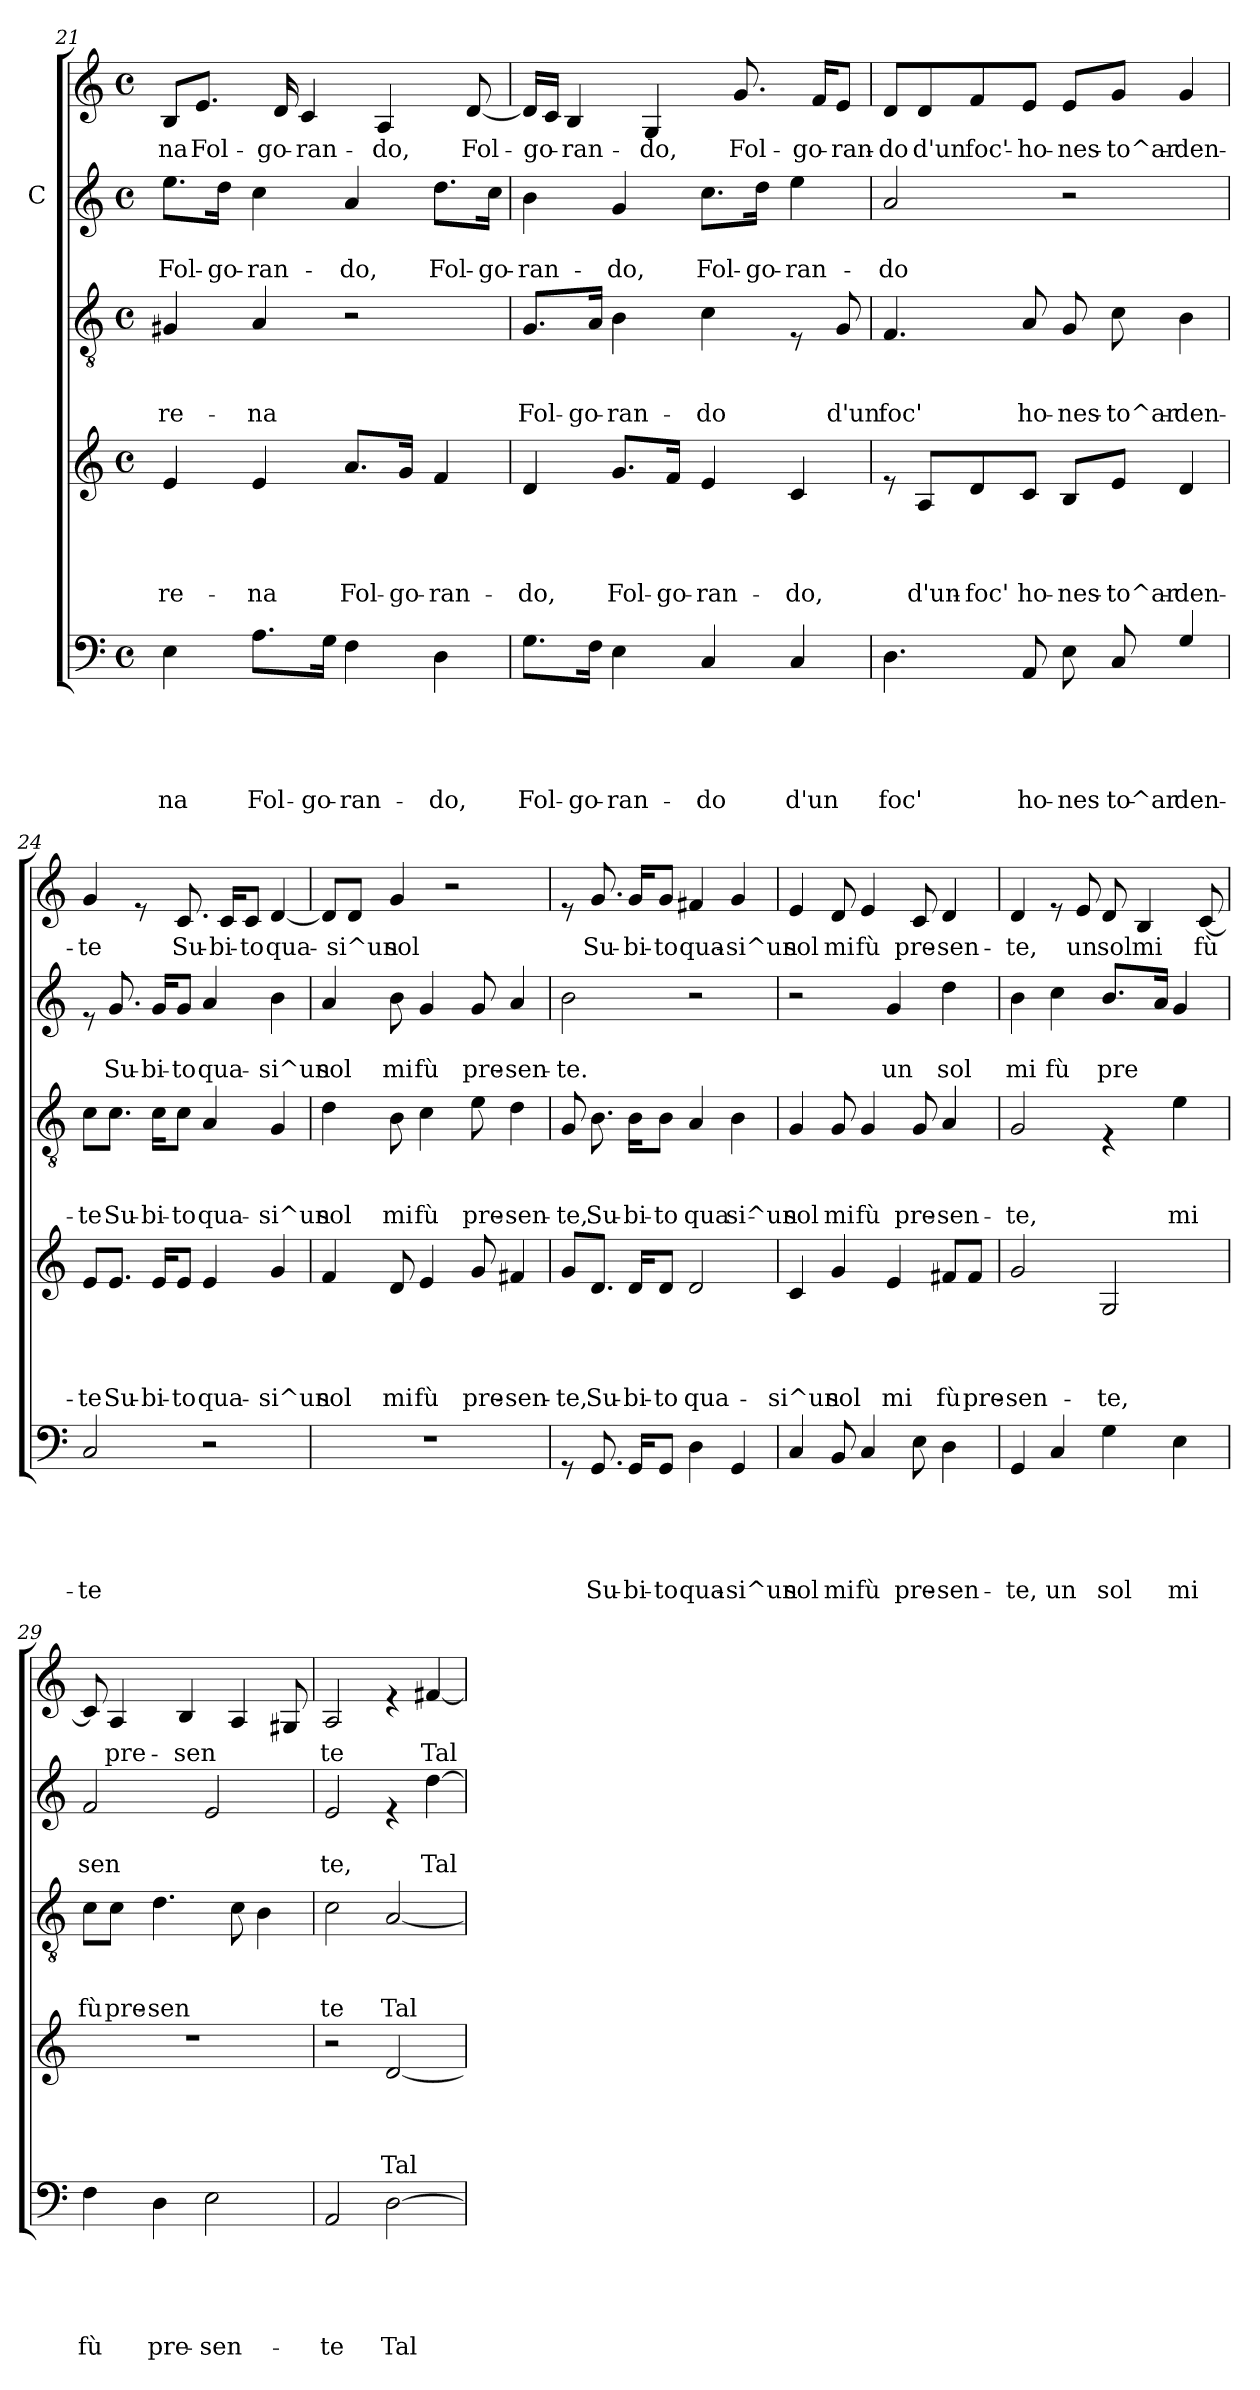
**kern	**text	**text	**text	**text	**text	**kern	**text	**text	**text	**text	**kern	**text	**text	**text	**kern	**text	**text	**kern	**text
*part5	*part5	*part5	*part5	*part5	*part5	*part4	*part4	*part4	*part4	*part4	*part3	*part3	*part3	*part3	*part2	*part2	*part2	*part1	*part1
*staff5	*staff5	*staff5	*staff5	*staff5	*staff5	*staff4	*staff4	*staff4	*staff4	*staff4	*staff3	*staff3	*staff3	*staff3	*staff2	*staff2	*staff2	*staff1	*staff1
*	*	*	*	*	*	*	*	*	*	*	*	*	*	*	*I"C	*	*	*	*
*clefF4	*	*	*	*	*	*clefG2	*	*	*	*	*clefGv2	*	*	*	*clefG2	*	*	*clefG2	*
*k[]	*	*	*	*	*	*k[]	*	*	*	*	*k[]	*	*	*	*k[]	*	*	*k[]	*
*C:	*	*	*	*	*	*C:	*	*	*	*	*C:	*	*	*	*C:	*	*	*C:	*
*M4/4	*	*	*	*	*	*M4/4	*	*	*	*	*M4/4	*	*	*	*M4/4	*	*	*M4/4	*
*met(c)	*	*	*	*	*	*met(c)	*	*	*	*	*met(c)	*	*	*	*met(c)	*	*	*met(c)	*
=21	=21	=21	=21	=21	=21	=21	=21	=21	=21	=21	=21	=21	=21	=21	=21	=21	=21	=21	=21
!	!	!	!	!	!LO:LY:b	!	!	!	!	!LO:LY:b	!	!	!	!LO:LY:b	!	!	!LO:LY:b	!	!LO:LY:b
4E\	.	.	.	.	-na	4e/	.	.	.	-re-	4G#X/	.	.	-re-	8.ee\L	.	Fol-	8B/L	-na
!	!	!	!	!	!	!	!	!	!	!	!	!	!	!	!	!	!	!	!LO:LY:b
.	.	.	.	.	.	.	.	.	.	.	.	.	.	.	.	.	.	8.e/J	Fol-
!	!	!	!	!	!	!	!	!	!	!	!	!	!	!	!	!	!LO:LY:b	!	!
.	.	.	.	.	.	.	.	.	.	.	.	.	.	.	16dd\Jk	.	-go-	.	.
!	!	!	!	!	!LO:LY:b	!	!	!	!	!LO:LY:b	!	!	!	!LO:LY:b	!	!	!LO:LY:b	!	!
8.A\L	.	.	.	.	Fol-	4e/	.	.	.	-na	4A/	.	.	-na	4cc\	.	-ran-	.	.
!	!	!	!	!	!	!	!	!	!	!	!	!	!	!	!	!	!	!	!LO:LY:b
.	.	.	.	.	.	.	.	.	.	.	.	.	.	.	.	.	.	16d/	-go-
!	!	!	!	!	!	!	!	!	!	!	!	!	!	!	!	!	!	!	!LO:LY:b
.	.	.	.	.	.	.	.	.	.	.	.	.	.	.	.	.	.	4c/	-ran-
!	!	!	!	!	!LO:LY:b	!	!	!	!	!	!	!	!	!	!	!	!	!	!
16G\Jk	.	.	.	.	-go-	.	.	.	.	.	.	.	.	.	.	.	.	.	.
!	!	!	!	!	!LO:LY:b	!	!	!	!	!LO:LY:b	!	!	!	!	!	!	!LO:LY:b	!	!
4F\	.	.	.	.	-ran-	8.a/L	.	.	.	Fol-	2r	.	.	.	4a/	.	-do,	.	.
!	!	!	!	!	!	!	!	!	!	!	!	!	!	!	!	!	!	!	!LO:LY:b
.	.	.	.	.	.	.	.	.	.	.	.	.	.	.	.	.	.	4A/	-do,
!	!	!	!	!	!	!	!	!	!	!LO:LY:b	!	!	!	!	!	!	!	!	!
.	.	.	.	.	.	16g/Jk	.	.	.	-go-	.	.	.	.	.	.	.	.	.
!	!	!	!	!	!LO:LY:b	!	!	!	!	!LO:LY:b	!	!	!	!	!	!	!LO:LY:b	!	!
4D\	.	.	.	.	-do,	4f/	.	.	.	-ran-	.	.	.	.	8.dd\L	.	Fol-	.	.
!	!	!	!	!	!	!	!	!	!	!	!	!	!	!	!	!	!	!	!LO:LY:b
.	.	.	.	.	.	.	.	.	.	.	.	.	.	.	.	.	.	[<8d/	Fol-
!	!	!	!	!	!	!	!	!	!	!	!	!	!	!	!	!	!LO:LY:b	!	!
.	.	.	.	.	.	.	.	.	.	.	.	.	.	.	16cc\Jk	.	-go-	.	.
=22	=22	=22	=22	=22	=22	=22	=22	=22	=22	=22	=22	=22	=22	=22	=22	=22	=22	=22	=22
!	!	!	!	!	!LO:LY:b	!	!	!	!	!LO:LY:b	!	!	!	!LO:LY:b	!	!	!LO:LY:b	!	!
8.G\L	.	.	.	.	Fol-	4d/	.	.	.	-do,	8.G/L	.	.	Fol-	4b\	.	-ran-	16d/LL]	.
!	!	!	!	!	!	!	!	!	!	!	!	!	!	!	!	!	!	!	!LO:LY:b
.	.	.	.	.	.	.	.	.	.	.	.	.	.	.	.	.	.	16c/JJ	-go-
!	!	!	!	!	!	!	!	!	!	!	!	!	!	!	!	!	!	!	!LO:LY:b
.	.	.	.	.	.	.	.	.	.	.	.	.	.	.	.	.	.	4B/	-ran-
!	!	!	!	!	!LO:LY:b	!	!	!	!	!	!	!	!	!LO:LY:b	!	!	!	!	!
16F\Jk	.	.	.	.	-go-	.	.	.	.	.	16A/Jk	.	.	-go-	.	.	.	.	.
!	!	!	!	!	!LO:LY:b	!	!	!	!	!LO:LY:b	!	!	!	!LO:LY:b	!	!	!LO:LY:b	!	!
4E\	.	.	.	.	-ran-	8.g/L	.	.	.	Fol-	4B\	.	.	-ran-	4g/	.	-do,	.	.
!	!	!	!	!	!	!	!	!	!	!	!	!	!	!	!	!	!	!	!LO:LY:b
.	.	.	.	.	.	.	.	.	.	.	.	.	.	.	.	.	.	4G/	-do,
!	!	!	!	!	!	!	!	!	!	!LO:LY:b	!	!	!	!	!	!	!	!	!
.	.	.	.	.	.	16f/Jk	.	.	.	-go-	.	.	.	.	.	.	.	.	.
!	!	!	!	!	!LO:LY:b	!	!	!	!	!LO:LY:b	!	!	!	!LO:LY:b	!	!	!LO:LY:b	!	!
4C/	.	.	.	.	-do	4e/	.	.	.	-ran-	4c\	.	.	-do	8.cc\L	.	Fol-	.	.
!	!	!	!	!	!	!	!	!	!	!	!	!	!	!	!	!	!	!	!LO:LY:b
.	.	.	.	.	.	.	.	.	.	.	.	.	.	.	.	.	.	8.g/	Fol-
!	!	!	!	!	!	!	!	!	!	!	!	!	!	!	!	!	!LO:LY:b	!	!
.	.	.	.	.	.	.	.	.	.	.	.	.	.	.	16dd\Jk	.	-go-	.	.
!	!	!	!	!	!LO:LY:b	!	!	!	!	!LO:LY:b	!	!	!	!	!	!	!LO:LY:b	!	!
4C/	.	.	.	.	d'un	4c/	.	.	.	-do,	8rE	.	.	.	4ee\	.	-ran-	.	.
!	!	!	!	!	!	!	!	!	!	!	!	!	!	!	!	!	!	!	!LO:LY:b
.	.	.	.	.	.	.	.	.	.	.	.	.	.	.	.	.	.	16f/KL	-go-
!	!	!	!	!	!	!	!	!	!	!	!	!	!	!LO:LY:b	!	!	!	!	!LO:LY:b
.	.	.	.	.	.	.	.	.	.	.	8G/	.	.	d'un	.	.	.	8e/J	-ran-
!!LO:LB:g=z
=23	=23	=23	=23	=23	=23	=23	=23	=23	=23	=23	=23	=23	=23	=23	=23	=23	=23	=23	=23
!	!	!	!	!	!LO:LY:b	!	!	!	!	!	!	!	!	!LO:LY:b	!	!	!LO:LY:b	!	!LO:LY:b
*^	*	*	*	*	*	*	*	*	*	*	*	*	*	*	*	*	*	*	*
4.D\	2ryy	.	.	.	.	foc'	8re	.	.	.	.	4.F/	.	.	foc'	2a/	.	-do	8d/L	-do
!	!	!	!	!	!	!	!	!	!	!	!LO:LY:b	!	!	!	!	!	!	!	!	!LO:LY:b
.	.	.	.	.	.	.	8A/L	.	.	.	d'un-	.	.	.	.	.	.	.	8d/	d'un
!	!	!	!	!	!	!	!	!	!	!	!LO:LY:b	!	!	!	!	!	!	!	!	!LO:LY:b
.	.	.	.	.	.	.	8d/	.	.	.	-foc'	.	.	.	.	.	.	.	8f/	foc'-
!	!	!	!	!	!	!LO:LY:b	!	!	!	!	!LO:LY:b	!	!	!	!LO:LY:b	!	!	!	!	!LO:LY:b
8AA/	.	.	.	.	.	ho-	8c/J	.	.	.	ho-	8A/	.	.	ho-	.	.	.	8e/J	-ho-
!	!	!	!	!	!	!LO:LY:b	!	!	!	!	!LO:LY:b	!	!	!	!LO:LY:b	!	!	!	!	!LO:LY:b
8E\	8ryy	.	.	.	.	-nes-	8B/L	.	.	.	-nes-	8G/	.	.	-nes-	2r	.	.	8e/L	-nes-
!	!	!	!	!	!	!LO:LY:b	!	!	!	!	!LO:LY:b	!	!	!	!LO:LY:b	!	!	!	!	!LO:LY:b
8ryy	8C/	.	.	.	.	-to^ar-	8e/J	.	.	.	-to^ar-	8c\	.	.	-to^ar-	.	.	.	8g/J	-to^ar-
!	!	!	!	!	!	!LO:LY:b	!	!	!	!	!LO:LY:b	!	!	!	!LO:LY:b	!	!	!	!	!LO:LY:b
4G/	4ryy	.	.	.	.	-den-	4d/	.	.	.	-den-	4B\	.	.	-den-	.	.	.	4g/	-den-
=24	=24	=24	=24	=24	=24	=24	=24	=24	=24	=24	=24	=24	=24	=24	=24	=24	=24	=24	=24	=24
!	!	!	!	!	!	!LO:LY:b	!	!	!	!	!LO:LY:b	!	!	!	!LO:LY:b	!	!	!	!	!LO:LY:b
*v	*v	*	*	*	*	*	*	*	*	*	*	*	*	*	*	*	*	*	*	*
2C/	.	.	.	.	-te	8e/L	.	.	.	-te	8c\L	.	.	-te	8re	.	.	4g/	-te
!	!	!	!	!	!	!	!	!	!	!LO:LY:b	!	!	!	!LO:LY:b	!	!	!LO:LY:b	!	!
.	.	.	.	.	.	8.e/J	.	.	.	Su-	8.c\J	.	.	Su-	8.g/	.	Su-	.	.
.	.	.	.	.	.	.	.	.	.	.	.	.	.	.	.	.	.	8rd	.
!	!	!	!	!	!	!	!	!	!	!LO:LY:b	!	!	!	!LO:LY:b	!	!	!LO:LY:b	!	!
.	.	.	.	.	.	16e/KL	.	.	.	-bi-	16c\KL	.	.	-bi-	16g/KL	.	-bi-	.	.
!	!	!	!	!	!	!	!	!	!	!LO:LY:b	!	!	!	!LO:LY:b	!	!	!LO:LY:b	!	!LO:LY:b
.	.	.	.	.	.	8e/J	.	.	.	-to	8c\J	.	.	-to	8g/J	.	-to	8.c/	Su-
!	!	!	!	!	!	!	!	!	!	!LO:LY:b	!	!	!	!LO:LY:b	!	!	!LO:LY:b	!	!
2r	.	.	.	.	.	4e/	.	.	.	qua-	4A/	.	.	qua-	4a/	.	qua-	.	.
!	!	!	!	!	!	!	!	!	!	!	!	!	!	!	!	!	!	!	!LO:LY:b
.	.	.	.	.	.	.	.	.	.	.	.	.	.	.	.	.	.	16c/KL	-bi-
!	!	!	!	!	!	!	!	!	!	!	!	!	!	!	!	!	!	!	!LO:LY:b
.	.	.	.	.	.	.	.	.	.	.	.	.	.	.	.	.	.	8c/J	-to
!	!	!	!	!	!	!	!	!	!	!LO:LY:b	!	!	!	!LO:LY:b	!	!	!LO:LY:b	!	!LO:LY:b
.	.	.	.	.	.	4g/	.	.	.	-si^un	4G/	.	.	-si^un	4b\	.	-si^un	[<4d/	qua-
=25	=25	=25	=25	=25	=25	=25	=25	=25	=25	=25	=25	=25	=25	=25	=25	=25	=25	=25	=25
!	!	!	!	!	!	!	!	!	!	!LO:LY:b	!	!	!	!LO:LY:b	!	!	!LO:LY:b	!	!
1r	.	.	.	.	.	4f/	.	.	.	sol	4d\	.	.	sol	4a/	.	sol	8d/L]	.
!	!	!	!	!	!	!	!	!	!	!	!	!	!	!	!	!	!	!	!LO:LY:b
.	.	.	.	.	.	.	.	.	.	.	.	.	.	.	.	.	.	8d/J	-si^un
!	!	!	!	!	!	!	!	!	!	!LO:LY:b	!	!	!	!LO:LY:b	!	!	!LO:LY:b	!	!LO:LY:b
.	.	.	.	.	.	8d/	.	.	.	mi	8B\	.	.	mi	8b\	.	mi	4g/	sol
!	!	!	!	!	!	!	!	!	!	!LO:LY:b	!	!	!	!LO:LY:b	!	!	!LO:LY:b	!	!
.	.	.	.	.	.	4e/	.	.	.	fù	4c\	.	.	fù	4g/	.	fù	.	.
.	.	.	.	.	.	.	.	.	.	.	.	.	.	.	.	.	.	2r	.
!	!	!	!	!	!	!	!	!	!	!LO:LY:b	!	!	!	!LO:LY:b	!	!	!LO:LY:b	!	!
.	.	.	.	.	.	8g/	.	.	.	pre-	8e\	.	.	pre-	8g/	.	pre-	.	.
!	!	!	!	!	!	!	!	!	!	!LO:LY:b	!	!	!	!LO:LY:b	!	!	!LO:LY:b	!	!
.	.	.	.	.	.	4f#X/	.	.	.	-sen-	4d\	.	.	-sen-	4a/	.	-sen-	.	.
!!LO:LB:g=z
=26	=26	=26	=26	=26	=26	=26	=26	=26	=26	=26	=26	=26	=26	=26	=26	=26	=26	=26	=26
!	!	!	!	!	!	!	!	!	!	!LO:LY:b	!	!	!	!LO:LY:b	!	!	!LO:LY:b	!	!
*	*	*	*	*	*	*	*	*	*	*	*^	*	*	*	*	*	*	*	*
8rGG	.	.	.	.	.	8g/L	.	.	.	-te,	8G/	8ryy	.	.	-te,	2b\	.	-te.	8re	.
!	!	!	!	!	!LO:LY:b	!	!	!	!	!LO:LY:b	!	!	!	!	!LO:LY:b	!	!	!	!	!LO:LY:b
8.GG/	.	.	.	.	Su-	8.d/J	.	.	.	Su-	4.ryy	8.B\	.	.	-Su-	.	.	.	8.g/	Su-
!	!	!	!	!	!LO:LY:b	!	!	!	!	!LO:LY:b	!	!	!	!	!LO:LY:b	!	!	!	!	!LO:LY:b
16GG/KL	.	.	.	.	-bi-	16d/KL	.	.	.	-bi-	.	16B\KL	.	.	-bi-	.	.	.	16g/KL	-bi-
!	!	!	!	!	!LO:LY:b	!	!	!	!	!LO:LY:b	!	!	!	!	!LO:LY:b	!	!	!	!	!LO:LY:b
8GG/J	.	.	.	.	-to	8d/J	.	.	.	-to	.	8B\J	.	.	-to	.	.	.	8g/J	-to
!	!	!	!	!	!LO:LY:b	!	!	!	!	!LO:LY:b	!	!	!	!	!LO:LY:b	!	!	!	!	!LO:LY:b
4D\	.	.	.	.	qua-	2d/	.	.	.	qua-	4A/	4ryy	.	.	qua-	2r	.	.	4f#X/	qua-
!	!	!	!	!	!LO:LY:b	!	!	!	!	!	!	!	!	!	!LO:LY:b	!	!	!	!	!LO:LY:b
4GG/	.	.	.	.	-si^un	.	.	.	.	.	4ryy	4B\	.	.	si^un	.	.	.	4g/	-si^un
=27	=27	=27	=27	=27	=27	=27	=27	=27	=27	=27	=27	=27	=27	=27	=27	=27	=27	=27	=27	=27
!	!	!	!	!	!LO:LY:b	!	!	!	!	!LO:LY:b	!	!	!	!	!LO:LY:b	!	!	!	!	!LO:LY:b
*	*	*	*	*	*	*	*	*	*	*	*v	*v	*	*	*	*	*	*	*	*
4C/	.	.	.	.	sol	4c/	.	.	.	-si^un	4G/	.	.	sol	2r	.	.	4e/	sol
!	!	!	!	!	!LO:LY:b	!	!	!	!	!LO:LY:b	!	!	!	!LO:LY:b	!	!	!	!	!LO:LY:b
8BB/	.	.	.	.	mi	4g/	.	.	.	sol	8G/	.	.	mi	.	.	.	8d/	mi
!	!	!	!	!	!LO:LY:b	!	!	!	!	!	!	!	!	!LO:LY:b	!	!	!	!	!LO:LY:b
4C/	.	.	.	.	fù	.	.	.	.	.	4G/	.	.	fù	.	.	.	4e/	fù
!	!	!	!	!	!	!	!	!	!	!LO:LY:b	!	!	!	!	!	!	!LO:LY:b	!	!
.	.	.	.	.	.	4e/	.	.	.	mi	.	.	.	.	4g/	.	un	.	.
!	!	!	!	!	!LO:LY:b	!	!	!	!	!	!	!	!	!LO:LY:b	!	!	!	!	!LO:LY:b
8E\	.	.	.	.	pre-	.	.	.	.	.	8G/	.	.	pre-	.	.	.	8c/	pre-
!	!	!	!	!	!LO:LY:b	!	!	!	!	!LO:LY:b	!	!	!	!LO:LY:b	!	!	!LO:LY:b	!	!LO:LY:b
4D\	.	.	.	.	-sen-	8f#X/L	.	.	.	fù	4A/	.	.	-sen-	4dd\	.	sol	4d/	-sen-
!	!	!	!	!	!	!	!	!	!	!LO:LY:b	!	!	!	!	!	!	!	!	!
.	.	.	.	.	.	8f#/J	.	.	.	pre-	.	.	.	.	.	.	.	.	.
=28	=28	=28	=28	=28	=28	=28	=28	=28	=28	=28	=28	=28	=28	=28	=28	=28	=28	=28	=28
!	!	!	!	!	!LO:LY:b	!	!	!	!	!LO:LY:b	!	!	!	!LO:LY:b	!	!	!LO:LY:b	!	!LO:LY:b
4GG/	.	.	.	.	-te,	2g/	.	.	.	-sen-	2G/	.	.	-te,	4b\	.	mi	4d/	-te,
!	!	!	!	!	!LO:LY:b	!	!	!	!	!	!	!	!	!	!	!	!LO:LY:b	!	!
4C/	.	.	.	.	un	.	.	.	.	.	.	.	.	.	4cc\	.	fù	8re	.
!	!	!	!	!	!	!	!	!	!	!	!	!	!	!	!	!	!	!	!LO:LY:b
.	.	.	.	.	.	.	.	.	.	.	.	.	.	.	.	.	.	8e/	un
!	!	!	!	!	!LO:LY:b	!	!	!	!	!LO:LY:b	!	!	!	!	!	!	!LO:LY:b	!	!LO:LY:b
4G\	.	.	.	.	sol	2G/	.	.	.	-te,	4rE	.	.	.	8.b/L	.	pre	8d/	sol
!	!	!	!	!	!	!	!	!	!	!	!	!	!	!	!	!	!	!	!LO:LY:b
.	.	.	.	.	.	.	.	.	.	.	.	.	.	.	.	.	.	4B/	mi
.	.	.	.	.	.	.	.	.	.	.	.	.	.	.	16a/Jk	.	.	.	.
!	!	!	!	!	!LO:LY:b	!	!	!	!	!	!	!	!	!LO:LY:b	!	!	!	!	!
4E\	.	.	.	.	mi	.	.	.	.	.	4e\	.	.	mi	4g/	.	.	.	.
!	!	!	!	!	!	!	!	!	!	!	!	!	!	!	!	!	!	!	!LO:LY:b
.	.	.	.	.	.	.	.	.	.	.	.	.	.	.	.	.	.	[<8c/	fù
!!LO:PB:g=z
=29	=29	=29	=29	=29	=29	=29	=29	=29	=29	=29	=29	=29	=29	=29	=29	=29	=29	=29	=29
!	!	!	!	!	!LO:LY:b	!	!	!	!	!	!	!	!	!LO:LY:b	!	!	!LO:LY:b	!	!
4F\	.	.	.	.	fù	1r	.	.	.	.	8c\L	.	.	fù	2f/	.	sen	8c/]	.
!	!	!	!	!	!	!	!	!	!	!	!	!	!	!LO:LY:b	!	!	!	!	!LO:LY:b
.	.	.	.	.	.	.	.	.	.	.	8c\J	.	.	pre-	.	.	.	4A/	pre-
!	!	!	!	!	!LO:LY:b	!	!	!	!	!	!	!	!	!LO:LY:b	!	!	!	!	!
4D\	.	.	.	.	pre-	.	.	.	.	.	4.d\	.	.	-sen	.	.	.	.	.
!	!	!	!	!	!	!	!	!	!	!	!	!	!	!	!	!	!	!	!LO:LY:b
.	.	.	.	.	.	.	.	.	.	.	.	.	.	.	.	.	.	4B/	-sen
!	!	!	!	!	!LO:LY:b	!	!	!	!	!	!	!	!	!	!	!	!	!	!
2E\	.	.	.	.	-sen-	.	.	.	.	.	.	.	.	.	2e/	.	.	.	.
.	.	.	.	.	.	.	.	.	.	.	8c\	.	.	.	.	.	.	4A/	.
.	.	.	.	.	.	.	.	.	.	.	4B\	.	.	.	.	.	.	.	.
.	.	.	.	.	.	.	.	.	.	.	.	.	.	.	.	.	.	8G#X/	.
=30	=30	=30	=30	=30	=30	=30	=30	=30	=30	=30	=30	=30	=30	=30	=30	=30	=30	=30	=30
!	!	!	!	!	!LO:LY:b	!	!	!	!	!	!	!	!	!LO:LY:b	!	!	!LO:LY:b	!	!LO:LY:b
2AA/	.	.	.	.	-te	2r	.	.	.	.	2c\	.	.	te	2e/	.	te,	2A/	te
!	!	!	!	!	!LO:LY:b	!	!	!	!	!LO:LY:b	!	!	!	!LO:LY:b	!	!	!	!	!
[>2D\	.	.	.	.	Tal	[<2d/	.	.	.	Tal	[<2A/	.	.	Tal	4re	.	.	4re	.
!	!	!	!	!	!	!	!	!	!	!	!	!	!	!	!	!	!LO:LY:b	!	!LO:LY:b
.	.	.	.	.	.	.	.	.	.	.	.	.	.	.	[>4dd\	.	Tal	[<4f#X/	Tal
=	=	=	=	=	=	=	=	=	=	=	=	=	=	=	=	=	=	=	=
*-	*-	*-	*-	*-	*-	*-	*-	*-	*-	*-	*-	*-	*-	*-	*-	*-	*-	*-	*-
